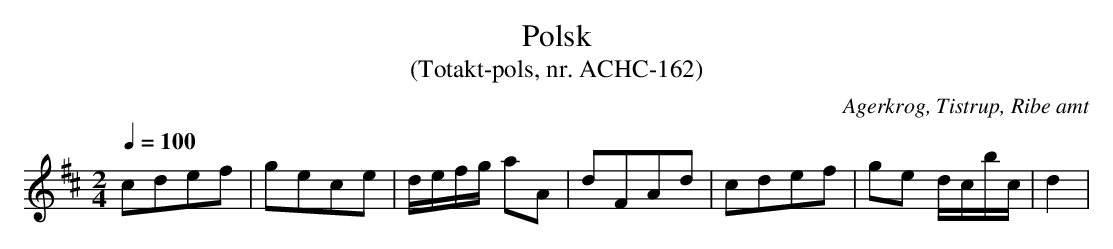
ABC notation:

X:1
T:Polsk
T:(Totakt-pols, nr. ACHC-162)
O:Agerkrog, Tistrup, Ribe amt
M:2/4
L:1/8
Q:1/4=100
K:D
cdef | gece | d/e/f/g/ aA | dFAd | cdef | ge d/c/b/c/ | d2 |
